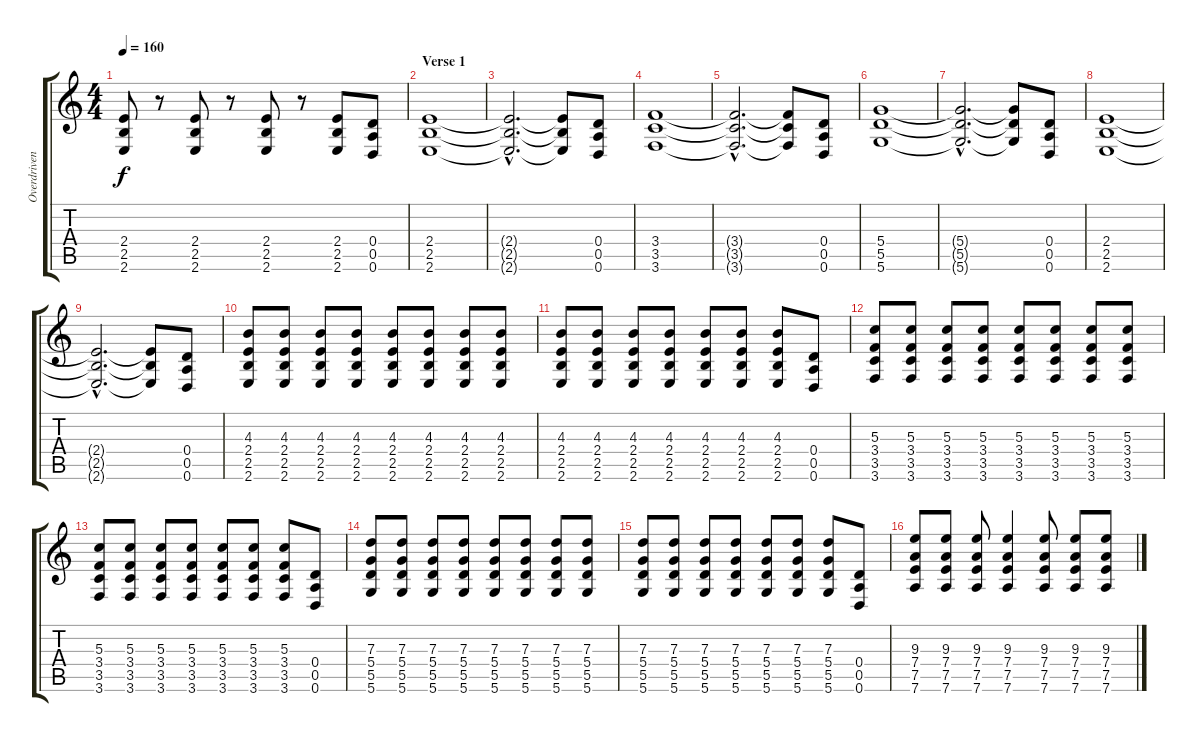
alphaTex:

\track ("Overdriven Guitar" "Overdriven") {instrument overdrivenguitar}
\staff {score tabs}
\tuning (E4 B3 G3 D3 A2 D2) {hide}
\ts (4 4)
\tempo 160
\clef g2
\ks c
(2.4 2.5 2.6).8{dy f} r.8 (2.4 2.5 2.6).8 r.8 (2.4 2.5 2.6).8 r.8 (2.4 2.5 2.6).8 (0.4 0.5 0.6).8 |
\section ("" "Verse 1")
(2.4 2.5 2.6).1 |
(2.4{hac t} 2.5{hac t} 2.6{hac t}).2{d} (2.4{t} 2.5{t} 2.6{t}).8 (0.4 0.5 0.6).8 |
(3.4 3.5 3.6).1 |
(3.4{hac t} 3.5{hac t} 3.6{hac t}).2{d} (3.4{t} 3.5{t} 3.6{t}).8 (0.4 0.5 0.6).8 |
(5.4 5.5 5.6).1 |
(5.4{hac t} 5.5{hac t} 5.6{hac t}).2{d} (5.4{t} 5.5{t} 5.6{t}).8 (0.4 0.5 0.6).8 |
(2.4 2.5 2.6).1 |
(2.4{hac t} 2.5{hac t} 2.6{hac t}).2{d} (2.4{t} 2.5{t} 2.6{t}).8 (0.4 0.5 0.6).8 |
(4.3 2.4 2.5 2.6).8 (4.3 2.4 2.5 2.6).8 (4.3 2.4 2.5 2.6).8 (4.3 2.4 2.5 2.6).8 (4.3 2.4 2.5 2.6).8 (4.3 2.4 2.5 2.6).8 (4.3 2.4 2.5 2.6).8 (4.3 2.4 2.5 2.6).8 |
(4.3 2.4 2.5 2.6).8 (4.3 2.4 2.5 2.6).8 (4.3 2.4 2.5 2.6).8 (4.3 2.4 2.5 2.6).8 (4.3 2.4 2.5 2.6).8 (4.3 2.4 2.5 2.6).8 (4.3 2.4 2.5 2.6).8 (0.4 0.5 0.6).8 |
(5.3 3.4 3.5 3.6).8 (5.3 3.4 3.5 3.6).8 (5.3 3.4 3.5 3.6).8 (5.3 3.4 3.5 3.6).8 (5.3 3.4 3.5 3.6).8 (5.3 3.4 3.5 3.6).8 (5.3 3.4 3.5 3.6).8 (5.3 3.4 3.5 3.6).8 |
(5.3 3.4 3.5 3.6).8 (5.3 3.4 3.5 3.6).8 (5.3 3.4 3.5 3.6).8 (5.3 3.4 3.5 3.6).8 (5.3 3.4 3.5 3.6).8 (5.3 3.4 3.5 3.6).8 (5.3 3.4 3.5 3.6).8 (0.4 0.5 0.6).8 |
(7.3 5.4 5.5 5.6).8 (7.3 5.4 5.5 5.6).8 (7.3 5.4 5.5 5.6).8 (7.3 5.4 5.5 5.6).8 (7.3 5.4 5.5 5.6).8 (7.3 5.4 5.5 5.6).8 (7.3 5.4 5.5 5.6).8 (7.3 5.4 5.5 5.6).8 |
(7.3 5.4 5.5 5.6).8 (7.3 5.4 5.5 5.6).8 (7.3 5.4 5.5 5.6).8 (7.3 5.4 5.5 5.6).8 (7.3 5.4 5.5 5.6).8 (7.3 5.4 5.5 5.6).8 (7.3 5.4 5.5 5.6).8 (0.4 0.5 0.6).8 |
(9.3 7.4 7.5 7.6).8 (9.3 7.4 7.5 7.6).8 (9.3 7.4 7.5 7.6).8 (9.3 7.4 7.5 7.6).4 (9.3 7.4 7.5 7.6).8 (9.3 7.4 7.5 7.6).8 (9.3 7.4 7.5 7.6).8
